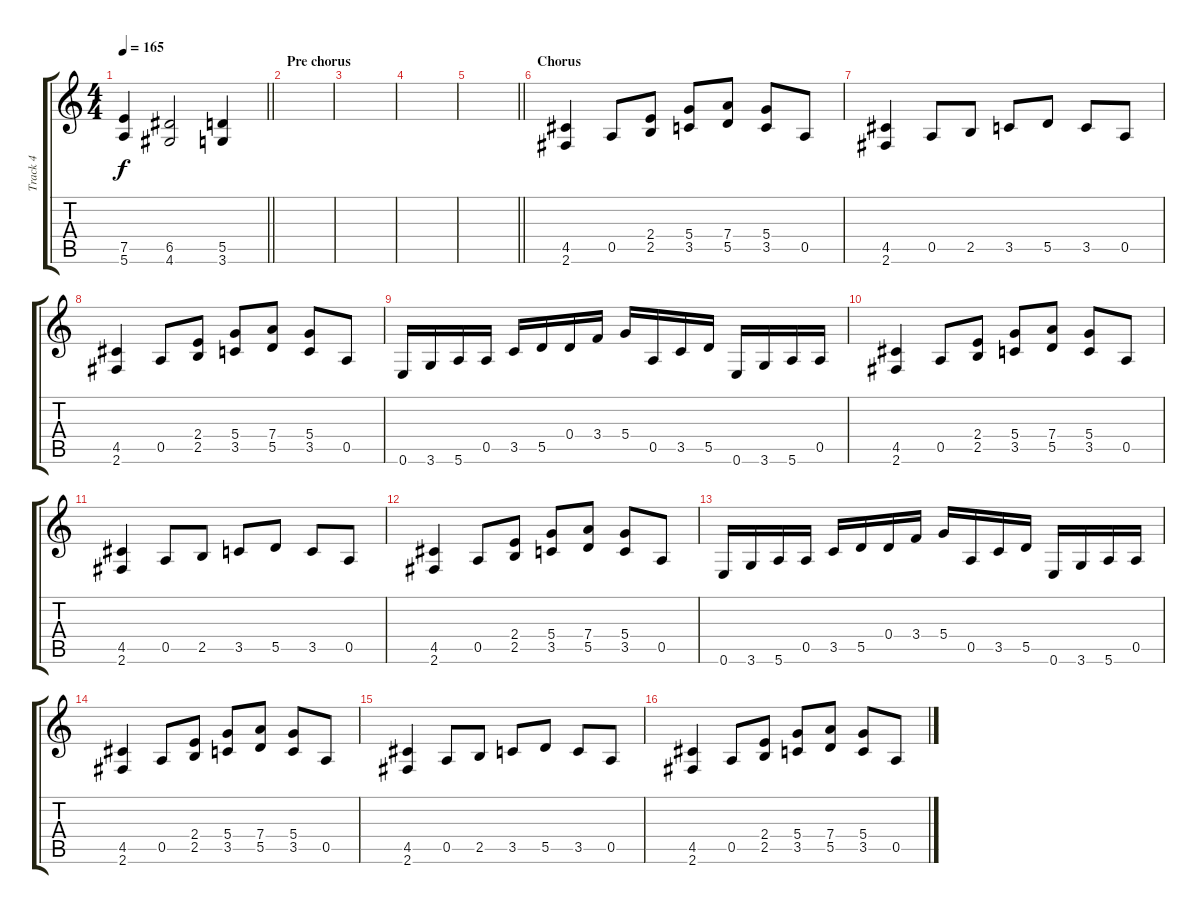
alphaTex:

\track ("Track 4" "Track 4") {instrument distortionguitar}
\staff {score tabs}
\tuning (E4 B3 G3 D3 A2 E2) {hide}
\ts (4 4)
\tempo 165
\clef g2
\barLineRight lightlight
\ks c
(7.5 5.6).4{dy f} (6.5 4.6).2 (5.5 3.6).4 |
\section ("" "Pre chorus")
|
|
|
\barLineRight lightlight
|
\section ("" "Chorus")
(4.5 2.6).4 0.5.8 (2.4 2.5).8 (5.4 3.5).8 (7.4 5.5).8 (5.4 3.5).8 0.5.8 |
(4.5 2.6).4 0.5.8 2.5.8 3.5.8 5.5.8 3.5.8 0.5.8 |
(4.5 2.6).4 0.5.8 (2.4 2.5).8 (5.4 3.5).8 (7.4 5.5).8 (5.4 3.5).8 0.5.8 |
0.6.16 3.6.16 5.6.16 0.5.16 3.5.16 5.5.16 0.4.16 3.4.16 5.4.16 0.5.16 3.5.16 5.5.16 0.6.16 3.6.16 5.6.16 0.5.16 |
(4.5 2.6).4 0.5.8 (2.4 2.5).8 (5.4 3.5).8 (7.4 5.5).8 (5.4 3.5).8 0.5.8 |
(4.5 2.6).4 0.5.8 2.5.8 3.5.8 5.5.8 3.5.8 0.5.8 |
(4.5 2.6).4 0.5.8 (2.4 2.5).8 (5.4 3.5).8 (7.4 5.5).8 (5.4 3.5).8 0.5.8 |
0.6.16 3.6.16 5.6.16 0.5.16 3.5.16 5.5.16 0.4.16 3.4.16 5.4.16 0.5.16 3.5.16 5.5.16 0.6.16 3.6.16 5.6.16 0.5.16 |
(4.5 2.6).4 0.5.8 (2.4 2.5).8 (5.4 3.5).8 (7.4 5.5).8 (5.4 3.5).8 0.5.8 |
(4.5 2.6).4 0.5.8 2.5.8 3.5.8 5.5.8 3.5.8 0.5.8 |
(4.5 2.6).4 0.5.8 (2.4 2.5).8 (5.4 3.5).8 (7.4 5.5).8 (5.4 3.5).8 0.5.8
